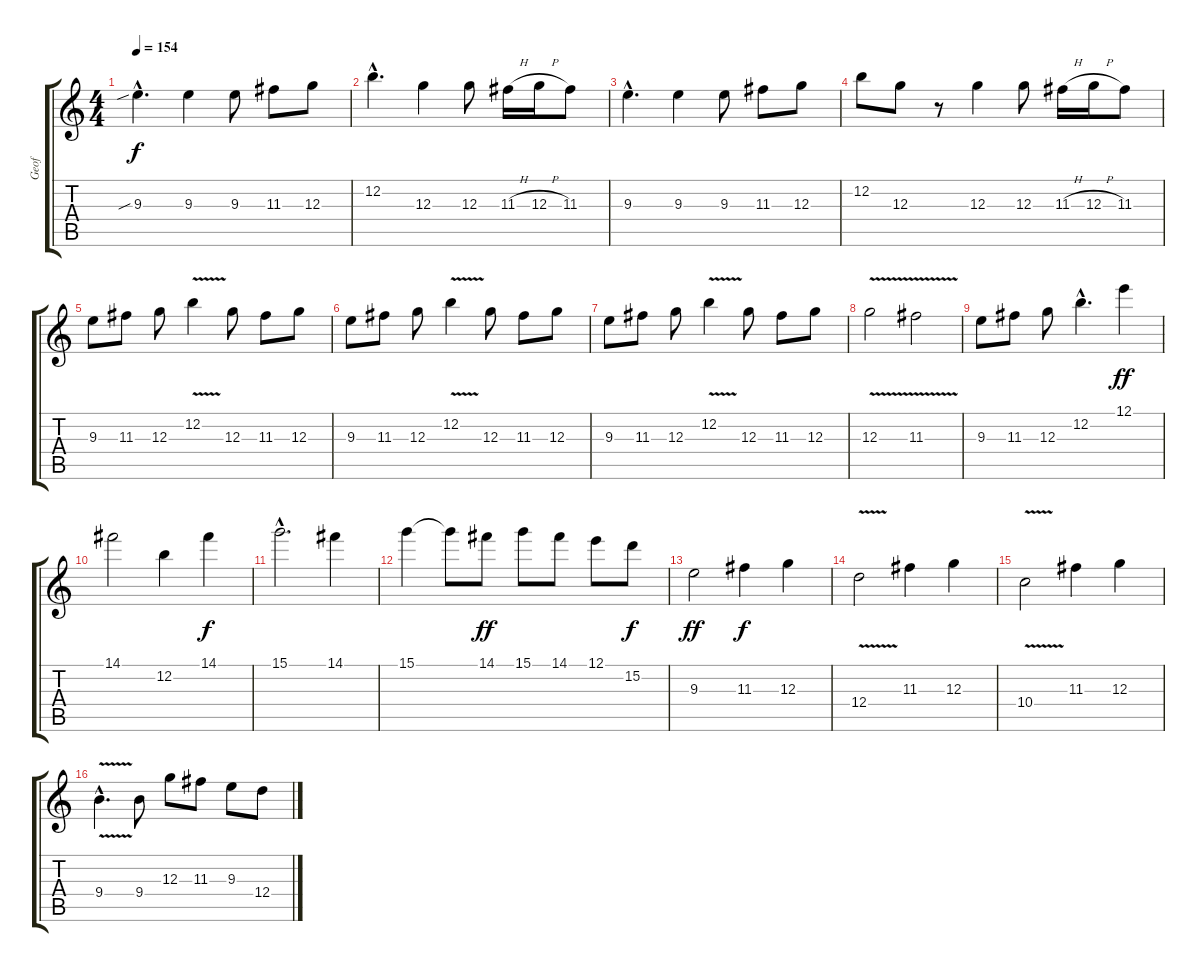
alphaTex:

\track ("Geof" "Geof") {instrument distortionguitar}
\staff {score tabs}
\tuning (E4 B3 G3 D3 A2 E2) {hide}
\ts (4 4)
\tempo 154
\clef g2
\ks c
9.3{sib hac}.4{d dy f} 9.3.4 9.3.8 11.3.8 12.3.8 |
12.2{hac}.4{d} 12.3.4 12.3.8 11.3{h}.16 12.3{h}.16 11.3.8 |
9.3{hac}.4{d} 9.3.4 9.3.8 11.3.8 12.3.8 |
12.2.8 12.3.8 r.8 12.3.4 12.3.8 11.3{h}.16 12.3{h}.16 11.3.8 |
9.3.8 11.3.8 12.3.8 12.2{v}.4 12.3.8 11.3.8 12.3.8 |
9.3.8 11.3.8 12.3.8 12.2{v}.4 12.3.8 11.3.8 12.3.8 |
9.3.8 11.3.8 12.3.8 12.2{v}.4 12.3.8 11.3.8 12.3.8 |
12.3{v}.2 11.3{v}.2 |
9.3.8 11.3.8 12.3.8 12.2{hac}.4{d} 12.1.4{dy ff} |
14.1.2 12.2.4 14.1.4{dy f} |
15.1{hac}.2{d} 14.1.4 |
15.1.4 15.1{t}.8 14.1.8{dy ff} 15.1.8 14.1.8 12.1.8 15.2.8{dy f} |
9.3.2{dy ff} 11.3.4{dy f} 12.3.4 |
12.4{v}.2 11.3.4 12.3.4 |
10.4{v}.2 11.3.4 12.3.4 |
9.4{v hac}.4{d} 9.4.8 12.3.8 11.3.8 9.3.8 12.4.8
